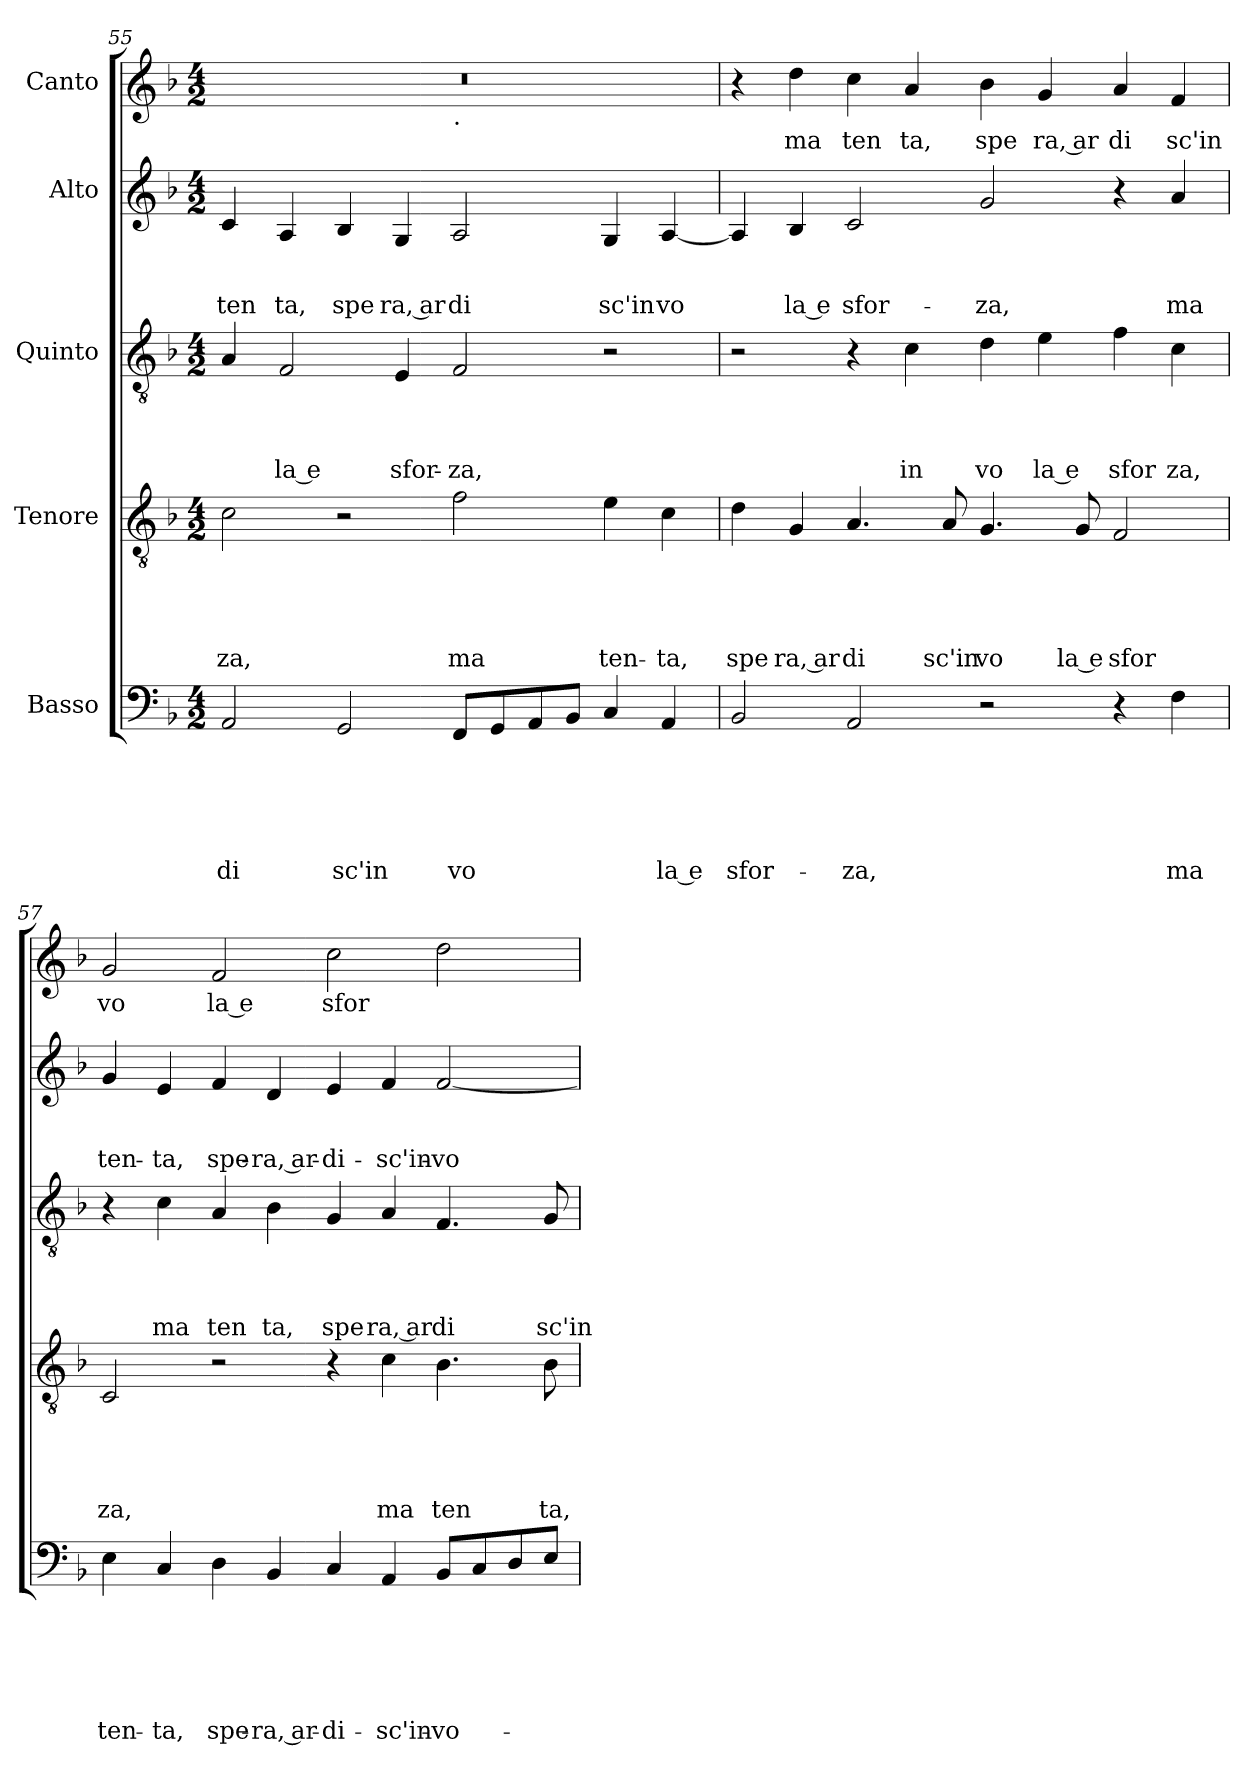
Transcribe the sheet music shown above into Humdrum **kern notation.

**kern	**text	**text	**text	**text	**text	**text	**kern	**text	**text	**text	**text	**text	**kern	**text	**text	**text	**text	**kern	**text	**text	**text	**kern	**text
*part5	*part5	*part5	*part5	*part5	*part5	*part5	*part4	*part4	*part4	*part4	*part4	*part4	*part3	*part3	*part3	*part3	*part3	*part2	*part2	*part2	*part2	*part1	*part1
*staff5	*staff5	*staff5	*staff5	*staff5	*staff5	*staff5	*staff4	*staff4	*staff4	*staff4	*staff4	*staff4	*staff3	*staff3	*staff3	*staff3	*staff3	*staff2	*staff2	*staff2	*staff2	*staff1	*staff1
*I"Basso	*	*	*	*	*	*	*I"Tenore	*	*	*	*	*	*I"Quinto	*	*	*	*	*I"Alto	*	*	*	*I"Canto	*
*clefF4	*	*	*	*	*	*	*clefGv2	*	*	*	*	*	*clefGv2	*	*	*	*	*clefG2	*	*	*	*clefG2	*
*ITrd-3c-5	*	*	*	*	*	*	*ITrd-3c-5	*	*	*	*	*	*ITrd-3c-5	*	*	*	*	*ITrd-3c-5	*	*	*	*	*
*k[b-e-]	*	*	*	*	*	*	*k[b-e-]	*	*	*	*	*	*k[b-e-]	*	*	*	*	*k[b-e-]	*	*	*	*k[b-]	*
*B-:	*	*	*	*	*	*	*B-:	*	*	*	*	*	*B-:	*	*	*	*	*B-:	*	*	*	*F:	*
*M4/2	*	*	*	*	*	*	*M4/2	*	*	*	*	*	*M4/2	*	*	*	*	*M4/2	*	*	*	*M4/2	*
=55	=55	=55	=55	=55	=55	=55	=55	=55	=55	=55	=55	=55	=55	=55	=55	=55	=55	=55	=55	=55	=55	=55	=55
!	!	!	!	!	!	!LO:LY:b	!	!	!	!	!	!LO:LY:b	!	!	!	!	!	!	!	!	!LO:LY:b	!	!
*	*	*	*	*	*	*	*	*	*	*	*	*	*	*	*	*	*	*	*	*	*	*^	*
2D/	.	.	.	.	.	di	2f\	.	.	.	.	-za,	4d/	.	.	.	.	4f/	.	.	ten	0r	1ryy	.
!	!	!	!	!	!	!	!	!	!	!	!	!	!	!	!	!	!LO:LY:b:rj	!	!	!	!LO:LY:b	!	!	!
.	.	.	.	.	.	.	.	.	.	.	.	.	2B-/	.	.	.	-la e	4d/	.	.	ta,	.	.	.
!	!	!	!	!	!	!LO:LY:b	!	!	!	!	!	!	!	!	!	!	!	!	!	!	!LO:LY:b	!	!	!
2C/	.	.	.	.	.	sc'in	2r	.	.	.	.	.	.	.	.	.	.	4e-/	.	.	spe	.	.	.
!	!	!	!	!	!	!	!	!	!	!	!	!	!	!	!	!	!LO:LY:b	!	!	!	!LO:LY:b:rj	!	!	!
.	.	.	.	.	.	.	.	.	.	.	.	.	4A/	.	.	.	sfor-	4c/	.	.	ra, ar	.	.	.
!	!	!	!	!	!	!	!	!	!	!	!	!	!	!	!	!	!	!	!	!	!	!	!LO:TX:b:t=.	!
!	!	!	!	!	!	!LO:LY:b	!	!	!	!	!	!LO:LY:b	!	!	!	!	!LO:LY:b	!	!	!	!LO:LY:b	!	!	!
8BB-/L	.	.	.	.	.	vo	2b-\	.	.	.	.	ma	2B-/	.	.	.	-za,	2d/	.	.	di	.	1ryy	.
8C/	.	.	.	.	.	.	.	.	.	.	.	.	.	.	.	.	.	.	.	.	.	.	.	.
8D/	.	.	.	.	.	.	.	.	.	.	.	.	.	.	.	.	.	.	.	.	.	.	.	.
8E-/J	.	.	.	.	.	.	.	.	.	.	.	.	.	.	.	.	.	.	.	.	.	.	.	.
!	!	!	!	!	!	!	!	!	!	!	!	!LO:LY:b	!	!	!	!	!	!	!	!	!LO:LY:b	!	!	!
4F/	.	.	.	.	.	.	4a\	.	.	.	.	ten-	2r	.	.	.	.	4c/	.	.	sc'in	.	.	.
!	!	!	!	!	!	!LO:LY:b:rj	!	!	!	!	!	!LO:LY:b	!	!	!	!	!	!	!	!	!LO:LY:b	!	!	!
4D/	.	.	.	.	.	la e	4f\	.	.	.	.	-ta,	.	.	.	.	.	[<4d/	.	.	vo	.	.	.
!!LO:LB:g=z
=56	=56	=56	=56	=56	=56	=56	=56	=56	=56	=56	=56	=56	=56	=56	=56	=56	=56	=56	=56	=56	=56	=56	=56	=56
!	!	!	!	!	!	!LO:LY:b	!	!	!	!	!	!LO:LY:b	!	!	!	!	!	!	!	!	!	!	!	!
*	*	*	*	*	*	*	*	*	*	*	*	*	*	*	*	*	*	*	*	*	*	*v	*v	*
2E-/	.	.	.	.	.	sfor-	4g\	.	.	.	.	spe	2r	.	.	.	.	4d/]	.	.	.	4r	.
!	!	!	!	!	!	!	!	!	!	!	!	!LO:LY:b:rj	!	!	!	!	!	!	!	!	!LO:LY:b:rj	!	!LO:LY:b
.	.	.	.	.	.	.	4c/	.	.	.	.	ra, ar	.	.	.	.	.	4e-/	.	.	la e	4dd\	ma
!	!	!	!	!	!	!LO:LY:b	!	!	!	!	!	!LO:LY:b	!	!	!	!	!	!	!	!	!LO:LY:b	!	!LO:LY:b
2D/	.	.	.	.	.	-za,	4.d/	.	.	.	.	di	4r	.	.	.	.	2f/	.	.	sfor-	4cc\	ten
!	!	!	!	!	!	!	!	!	!	!	!	!	!	!	!	!	!LO:LY:b	!	!	!	!	!	!LO:LY:b
.	.	.	.	.	.	.	.	.	.	.	.	.	4f\	.	.	.	in	.	.	.	.	4a/	ta,
!	!	!	!	!	!	!	!	!	!	!	!	!LO:LY:b	!	!	!	!	!	!	!	!	!	!	!
.	.	.	.	.	.	.	8d/	.	.	.	.	sc'in	.	.	.	.	.	.	.	.	.	.	.
!	!	!	!	!	!	!	!	!	!	!	!	!LO:LY:b	!	!	!	!	!LO:LY:b	!	!	!	!LO:LY:b	!	!LO:LY:b
2r	.	.	.	.	.	.	4.c/	.	.	.	.	vo	4g\	.	.	.	vo	2cc/	.	.	-za,	4b-\	spe
!	!	!	!	!	!	!	!	!	!	!	!	!	!	!	!	!	!LO:LY:b:rj	!	!	!	!	!	!LO:LY:b:rj
.	.	.	.	.	.	.	.	.	.	.	.	.	4a\	.	.	.	la e	.	.	.	.	4g/	ra, ar
!	!	!	!	!	!	!	!	!	!	!	!	!LO:LY:b:rj	!	!	!	!	!	!	!	!	!	!	!
.	.	.	.	.	.	.	8c/	.	.	.	.	la e	.	.	.	.	.	.	.	.	.	.	.
!	!	!	!	!	!	!	!	!	!	!	!	!LO:LY:b	!	!	!	!	!LO:LY:b	!	!	!	!	!	!LO:LY:b
4r	.	.	.	.	.	.	2B-/	.	.	.	.	sfor	4b-\	.	.	.	sfor	4r	.	.	.	4a/	di
!	!	!	!	!	!	!LO:LY:b	!	!	!	!	!	!	!	!	!	!	!LO:LY:b	!	!	!	!LO:LY:b	!	!LO:LY:b
4B-\	.	.	.	.	.	ma	.	.	.	.	.	.	4f\	.	.	.	za,	4dd/	.	.	ma	4f/	sc'in
=57	=57	=57	=57	=57	=57	=57	=57	=57	=57	=57	=57	=57	=57	=57	=57	=57	=57	=57	=57	=57	=57	=57	=57
!	!	!	!	!	!	!LO:LY:b	!	!	!	!	!	!LO:LY:b	!	!	!	!	!	!	!	!	!LO:LY:b	!	!LO:LY:b
4A\	.	.	.	.	.	ten-	2F/	.	.	.	.	za,	4r	.	.	.	.	4cc/	.	.	ten-	2g/	vo
!	!	!	!	!	!	!LO:LY:b	!	!	!	!	!	!	!	!	!	!	!LO:LY:b	!	!	!	!LO:LY:b	!	!
4F/	.	.	.	.	.	-ta,	.	.	.	.	.	.	4f\	.	.	.	ma	4a/	.	.	-ta,	.	.
!	!	!	!	!	!	!LO:LY:b	!	!	!	!	!	!	!	!	!	!	!LO:LY:b	!	!	!	!LO:LY:b	!	!LO:LY:b:rj
4G\	.	.	.	.	.	spe-	2r	.	.	.	.	.	4d/	.	.	.	ten	4b-/	.	.	spe-	2f/	la e
!	!	!	!	!	!	!LO:LY:b:rj	!	!	!	!	!	!	!	!	!	!	!LO:LY:b	!	!	!	!LO:LY:b:rj	!	!
4E-/	.	.	.	.	.	-ra, ar-	.	.	.	.	.	.	4e-\	.	.	.	ta,	4g/	.	.	-ra, ar-	.	.
!	!	!	!	!	!	!LO:LY:b	!	!	!	!	!	!	!	!	!	!	!LO:LY:b	!	!	!	!LO:LY:b	!	!LO:LY:b
4F/	.	.	.	.	.	-di-	4r	.	.	.	.	.	4c/	.	.	.	spe	4a/	.	.	-di-	2cc\	sfor
!	!	!	!	!	!	!LO:LY:b	!	!	!	!	!	!LO:LY:b	!	!	!	!	!LO:LY:b:rj	!	!	!	!LO:LY:b	!	!
4D/	.	.	.	.	.	-sc'in-	4f\	.	.	.	.	ma	4d/	.	.	.	ra, ar	4b-/	.	.	-sc'in-	.	.
!	!	!	!	!	!	!LO:LY:b	!	!	!	!	!	!LO:LY:b	!	!	!	!	!LO:LY:b	!	!	!	!LO:LY:b	!	!
8E-/L	.	.	.	.	.	-vo-	4.e-\	.	.	.	.	ten	4.B-/	.	.	.	di	[<2b-/	.	.	-vo-	2dd\	.
8F/	.	.	.	.	.	.	.	.	.	.	.	.	.	.	.	.	.	.	.	.	.	.	.
8G/	.	.	.	.	.	.	.	.	.	.	.	.	.	.	.	.	.	.	.	.	.	.	.
!	!	!	!	!	!	!	!	!	!	!	!	!LO:LY:b	!	!	!	!	!LO:LY:b	!	!	!	!	!	!
8A/J	.	.	.	.	.	.	8e-\	.	.	.	.	ta,	8c/	.	.	.	sc'in	.	.	.	.	.	.
=	=	=	=	=	=	=	=	=	=	=	=	=	=	=	=	=	=	=	=	=	=	=	=
*-	*-	*-	*-	*-	*-	*-	*-	*-	*-	*-	*-	*-	*-	*-	*-	*-	*-	*-	*-	*-	*-	*-	*-
